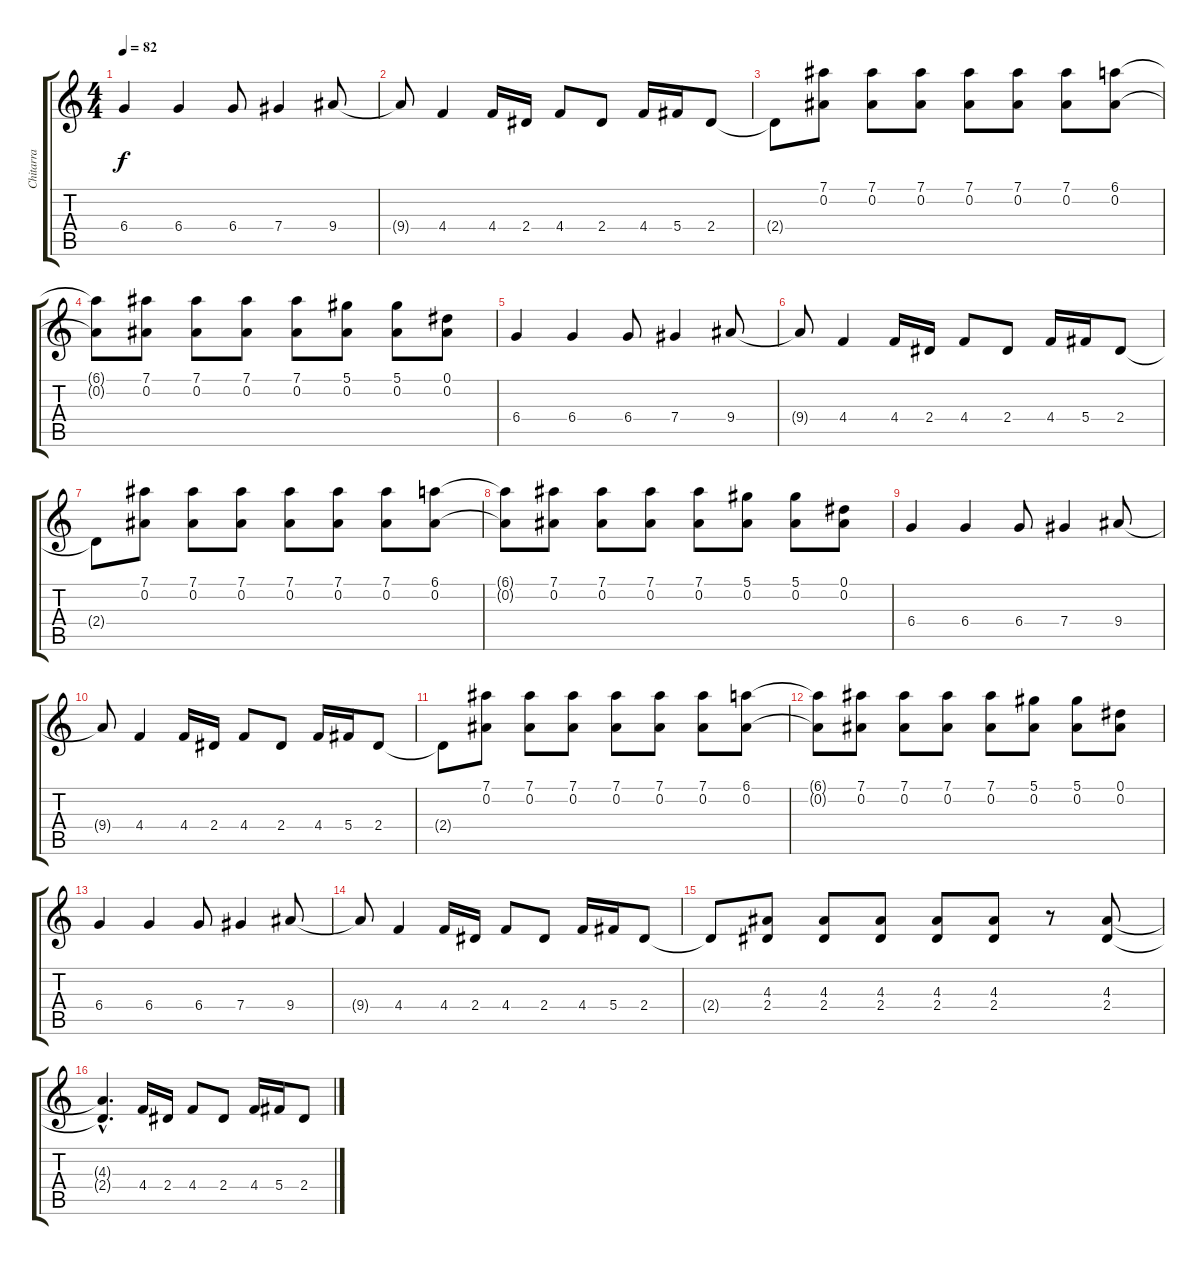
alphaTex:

\track ("Chitarra" "Chitarra") {instrument electricguitarclean}
\staff {score tabs}
\tuning (Eb4 Bb3 Gb3 Db3 Ab2 Eb2) {hide}
\ts (4 4)
\tempo 82
\clef g2
\ks c
6.4.4{dy f} 6.4.4 6.4.8 7.4.4 9.4.8 |
9.4{t}.8 4.4.4 4.4.16 2.4.16 4.4.8 2.4.8 4.4.16 5.4.16 2.4.8 |
2.4{t}.8 (7.1 0.2).8 (7.1 0.2).8 (7.1 0.2).8 (7.1 0.2).8 (7.1 0.2).8 (7.1 0.2).8 (6.1 0.2).8 |
(6.1{t} 0.2{t}).8 (7.1 0.2).8 (7.1 0.2).8 (7.1 0.2).8 (7.1 0.2).8 (5.1 0.2).8 (5.1 0.2).8 (0.1 0.2).8 |
6.4.4 6.4.4 6.4.8 7.4.4 9.4.8 |
9.4{t}.8 4.4.4 4.4.16 2.4.16 4.4.8 2.4.8 4.4.16 5.4.16 2.4.8 |
2.4{t}.8 (7.1 0.2).8 (7.1 0.2).8 (7.1 0.2).8 (7.1 0.2).8 (7.1 0.2).8 (7.1 0.2).8 (6.1 0.2).8 |
(6.1{t} 0.2{t}).8 (7.1 0.2).8 (7.1 0.2).8 (7.1 0.2).8 (7.1 0.2).8 (5.1 0.2).8 (5.1 0.2).8 (0.1 0.2).8 |
6.4.4 6.4.4 6.4.8 7.4.4 9.4.8 |
9.4{t}.8 4.4.4 4.4.16 2.4.16 4.4.8 2.4.8 4.4.16 5.4.16 2.4.8 |
2.4{t}.8 (7.1 0.2).8 (7.1 0.2).8 (7.1 0.2).8 (7.1 0.2).8 (7.1 0.2).8 (7.1 0.2).8 (6.1 0.2).8 |
(6.1{t} 0.2{t}).8 (7.1 0.2).8 (7.1 0.2).8 (7.1 0.2).8 (7.1 0.2).8 (5.1 0.2).8 (5.1 0.2).8 (0.1 0.2).8 |
6.4.4 6.4.4 6.4.8 7.4.4 9.4.8 |
9.4{t}.8 4.4.4 4.4.16 2.4.16 4.4.8 2.4.8 4.4.16 5.4.16 2.4.8 |
2.4{t}.8 (4.3 2.4).8 (4.3 2.4).8 (4.3 2.4).8 (4.3 2.4).8 (4.3 2.4).8 r.8 (4.3 2.4).8 |
(4.3{hac t} 2.4{hac t}).4{d} 4.4.16 2.4.16 4.4.8 2.4.8 4.4.16 5.4.16 2.4.8
